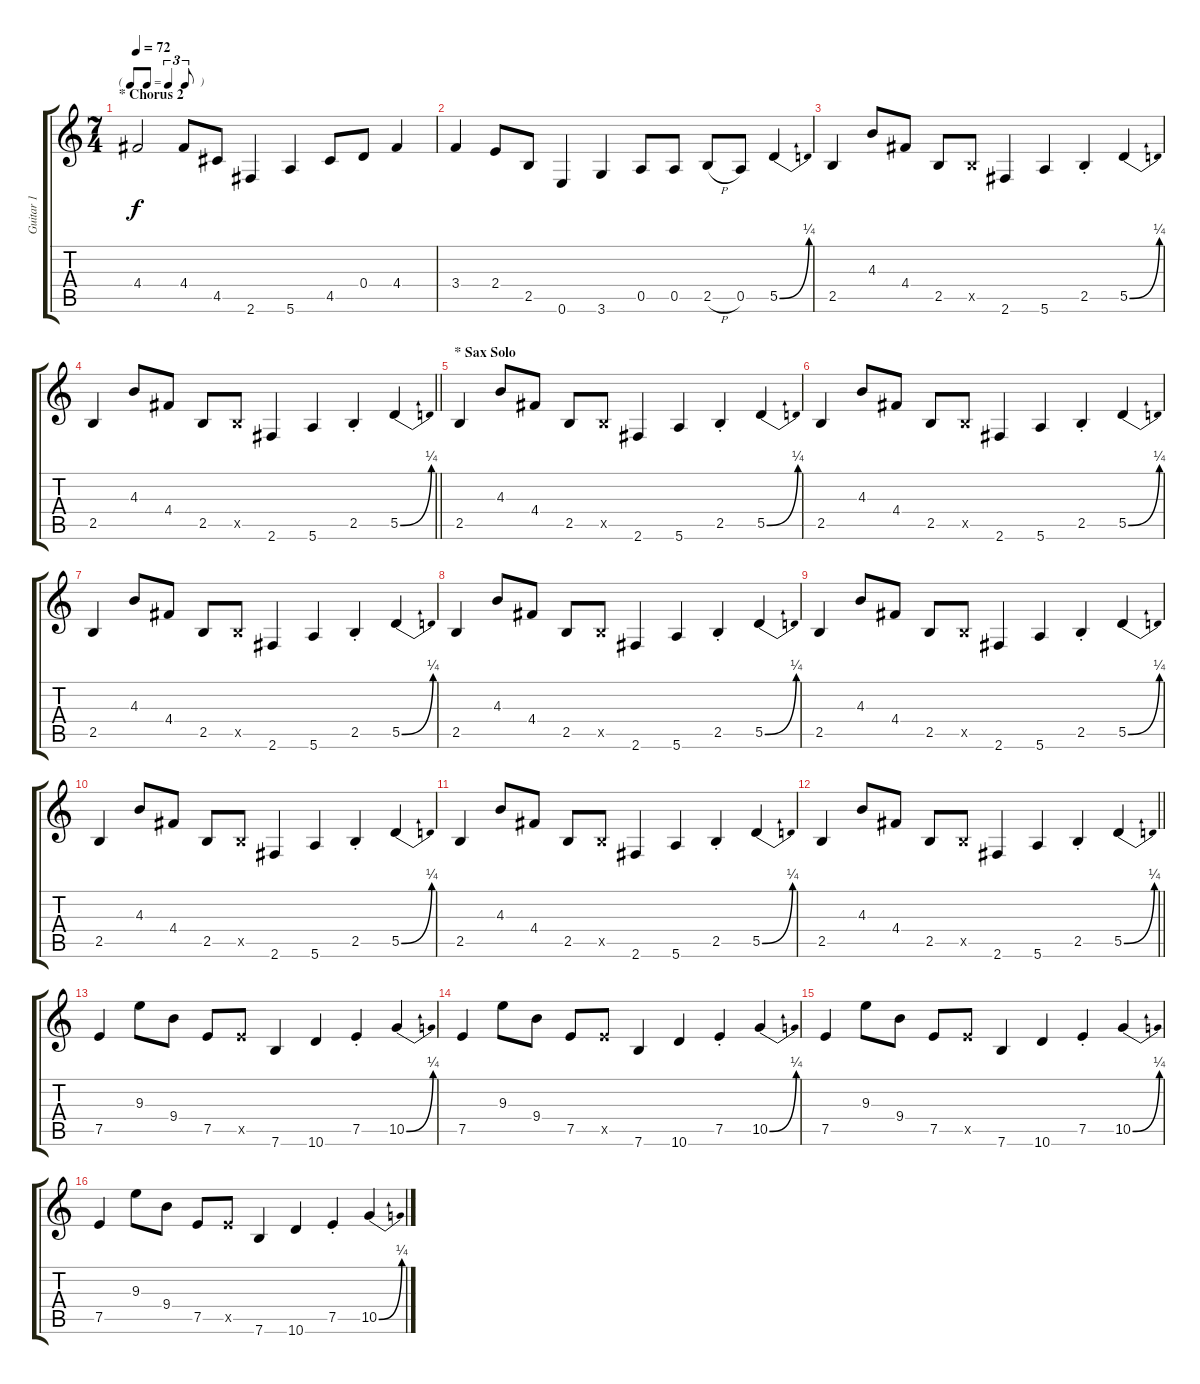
\track ("Guitar 1" "Guitar 1") {mute instrument electricguitarclean}
\staff {score tabs}
\tuning (E4 B3 G3 D3 A2 E2) {hide}
\ts (7 4)
\tf triplet8th
\section ("" "* Chorus 2")
\tempo 72
\clef g2
\ks c
4.4.2{dy f} 4.4.8 4.5.8 2.6.4 5.6.4 4.5.8 0.4.8 4.4.4 |
3.4.4 2.4.8 2.5.8 0.6.4 3.6.4 0.5.8 0.5.8 2.5{h}.8 0.5.8 5.5{be (bend 0 0 60 1)}.4 |
2.5.4 4.3.8 4.4.8 2.5.8 2.5{x}.8 2.6.4 5.6.4 2.5{st}.4 5.5{be (bend 0 0 60 1)}.4 |
\barLineRight lightlight
2.5.4 4.3.8 4.4.8 2.5.8 2.5{x}.8 2.6.4 5.6.4 2.5{st}.4 5.5{be (bend 0 0 60 1)}.4 |
\section ("" "* Sax Solo")
2.5.4 4.3.8 4.4.8 2.5.8 2.5{x}.8 2.6.4 5.6.4 2.5{st}.4 5.5{be (bend 0 0 60 1)}.4 |
2.5.4 4.3.8 4.4.8 2.5.8 2.5{x}.8 2.6.4 5.6.4 2.5{st}.4 5.5{be (bend 0 0 60 1)}.4 |
2.5.4 4.3.8 4.4.8 2.5.8 2.5{x}.8 2.6.4 5.6.4 2.5{st}.4 5.5{be (bend 0 0 60 1)}.4 |
2.5.4 4.3.8 4.4.8 2.5.8 2.5{x}.8 2.6.4 5.6.4 2.5{st}.4 5.5{be (bend 0 0 60 1)}.4 |
2.5.4 4.3.8 4.4.8 2.5.8 2.5{x}.8 2.6.4 5.6.4 2.5{st}.4 5.5{be (bend 0 0 60 1)}.4 |
2.5.4 4.3.8 4.4.8 2.5.8 2.5{x}.8 2.6.4 5.6.4 2.5{st}.4 5.5{be (bend 0 0 60 1)}.4 |
2.5.4 4.3.8 4.4.8 2.5.8 2.5{x}.8 2.6.4 5.6.4 2.5{st}.4 5.5{be (bend 0 0 60 1)}.4 |
\barLineRight lightlight
2.5.4 4.3.8 4.4.8 2.5.8 2.5{x}.8 2.6.4 5.6.4 2.5{st}.4 5.5{be (bend 0 0 60 1)}.4 |
7.5.4 9.3.8 9.4.8 7.5.8 7.5{x}.8 7.6.4 10.6.4 7.5{st}.4 10.5{be (bend 0 0 60 1)}.4 |
7.5.4 9.3.8 9.4.8 7.5.8 7.5{x}.8 7.6.4 10.6.4 7.5{st}.4 10.5{be (bend 0 0 60 1)}.4 |
7.5.4 9.3.8 9.4.8 7.5.8 7.5{x}.8 7.6.4 10.6.4 7.5{st}.4 10.5{be (bend 0 0 60 1)}.4 |
7.5.4 9.3.8 9.4.8 7.5.8 7.5{x}.8 7.6.4 10.6.4 7.5{st}.4 10.5{be (bend 0 0 60 1)}.4
